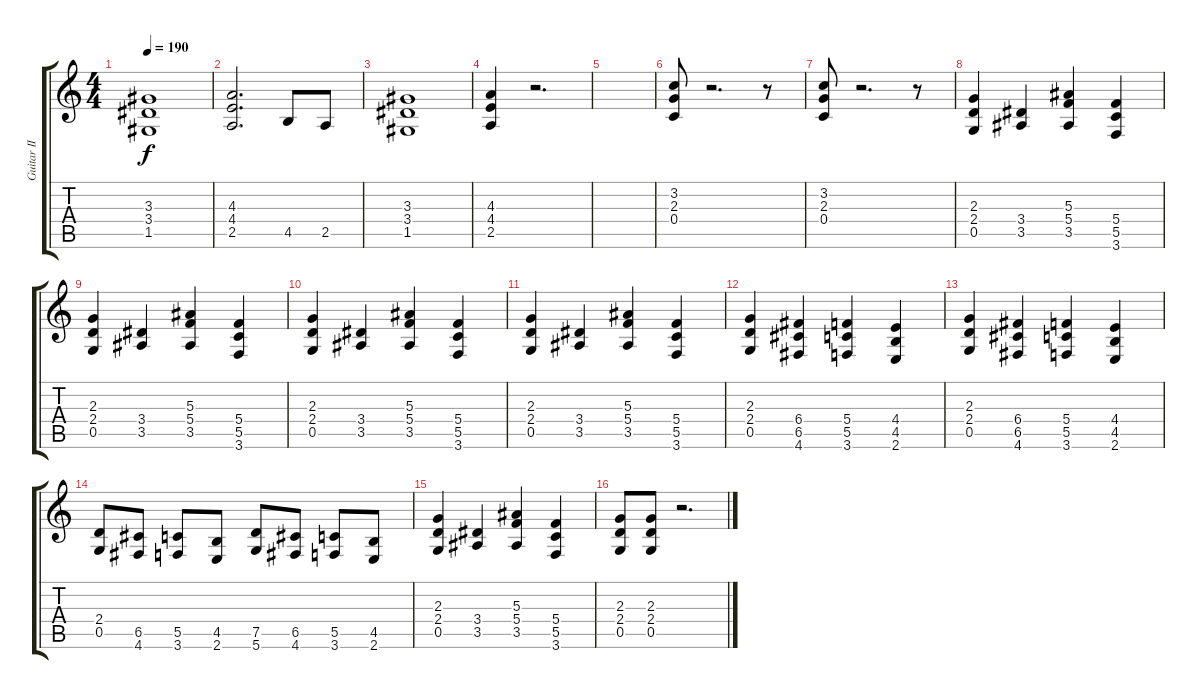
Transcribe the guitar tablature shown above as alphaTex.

\track ("Guitar II" "Guitar II") {instrument distortionguitar}
\staff {score tabs}
\tuning (D4 A3 F3 C3 G2 D2) {hide}
\ts (4 4)
\tempo 190
\clef g2
\ks c
(3.3 3.4 1.5).1{dy f} |
(4.3 4.4 2.5).2{d} 4.5.8 2.5.8 |
(3.3 3.4 1.5).1 |
(4.3 4.4 2.5).4 r.2{d} |
|
(3.2 2.3 0.4).8 r.2{d} r.8 |
(3.2 2.3 0.4).8 r.2{d} r.8 |
(2.3 2.4 0.5).4 (3.4 3.5).4 (5.3 5.4 3.5).4 (5.4 5.5 3.6).4 |
(2.3 2.4 0.5).4 (3.4 3.5).4 (5.3 5.4 3.5).4 (5.4 5.5 3.6).4 |
(2.3 2.4 0.5).4 (3.4 3.5).4 (5.3 5.4 3.5).4 (5.4 5.5 3.6).4 |
(2.3 2.4 0.5).4 (3.4 3.5).4 (5.3 5.4 3.5).4 (5.4 5.5 3.6).4 |
(2.3 2.4 0.5).4 (6.4 6.5 4.6).4 (5.4 5.5 3.6).4 (4.4 4.5 2.6).4 |
(2.3 2.4 0.5).4 (6.4 6.5 4.6).4 (5.4 5.5 3.6).4 (4.4 4.5 2.6).4 |
(2.4 0.5).8 (6.5 4.6).8 (5.5 3.6).8 (4.5 2.6).8 (7.5 5.6).8 (6.5 4.6).8 (5.5 3.6).8 (4.5 2.6).8 |
(2.3 2.4 0.5).4 (3.4 3.5).4 (5.3 5.4 3.5).4 (5.4 5.5 3.6).4 |
(2.3 2.4 0.5).8 (2.3 2.4 0.5).8 r.2{d}
